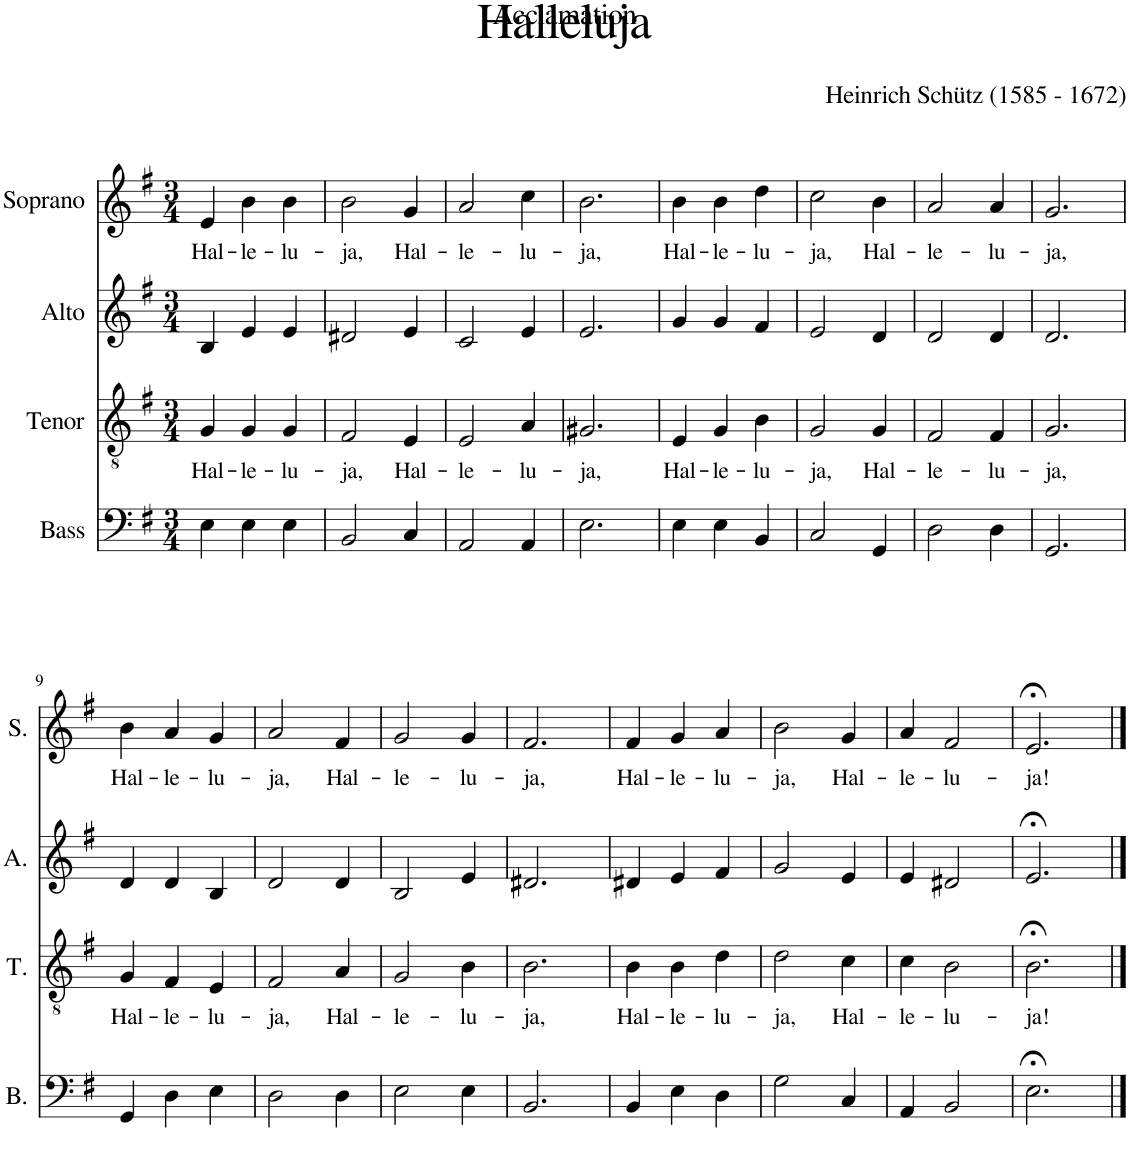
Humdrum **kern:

**kern	**kern	**text	**kern	**kern	**text
*part4	*part3	*part3	*part2	*part1	*part1
*staff4	*staff3	*staff3	*staff2	*staff1	*staff1
*I"Bass	*I"Tenor	*	*I"Alto	*I"Soprano	*
*I'B.	*I'T.	*	*I'A.	*I'S.	*
*clefF4	*clefGv2	*	*clefG2	*clefG2	*
*k[f#]	*k[f#]	*	*k[f#]	*k[f#]	*
*M3/4	*M3/4	*	*M3/4	*M3/4	*
=1	=1	=1	=1	=1	=1
!	!	!LO:LY:b	!	!	!LO:LY:b
4E\	4G/	Hal-	4B/	4e/	Hal-
!	!	!LO:LY:b	!	!	!LO:LY:b
4E\	4G/	-le-	4e/	4b\	-le-
!	!	!LO:LY:b	!	!	!LO:LY:b
4E\	4G/	-lu-	4e/	4b\	-lu-
=2	=2	=2	=2	=2	=2
!	!	!LO:LY:b	!	!	!LO:LY:b
2BB/	2F#/	-ja,	2d#X/	2b\	-ja,
!	!	!LO:LY:b	!	!	!LO:LY:b
4C/	4E/	Hal-	4e/	4g/	Hal-
=3	=3	=3	=3	=3	=3
!	!	!LO:LY:b	!	!	!LO:LY:b
2AA/	2E/	-le-	2c/	2a/	-le-
!	!	!LO:LY:b	!	!	!LO:LY:b
4AA/	4A/	-lu-	4e/	4cc\	-lu-
=4	=4	=4	=4	=4	=4
!	!	!LO:LY:b	!	!	!LO:LY:b
2.E\	2.G#X/	-ja,	2.e/	2.b\	-ja,
=5	=5	=5	=5	=5	=5
!	!	!LO:LY:b	!	!	!LO:LY:b
4E\	4E/	Hal-	4g/	4b\	Hal-
!	!	!LO:LY:b	!	!	!LO:LY:b
4E\	4G/	-le-	4g/	4b\	-le-
!	!	!LO:LY:b	!	!	!LO:LY:b
4BB/	4B\	-lu-	4f#/	4dd\	-lu-
=6	=6	=6	=6	=6	=6
!	!	!LO:LY:b	!	!	!LO:LY:b
2C/	2G/	-ja,	2e/	2cc\	-ja,
!	!	!LO:LY:b	!	!	!LO:LY:b
4GG/	4G/	Hal-	4d/	4b\	Hal-
=7	=7	=7	=7	=7	=7
!	!	!LO:LY:b	!	!	!LO:LY:b
2D\	2F#/	-le-	2d/	2a/	-le-
!	!	!LO:LY:b	!	!	!LO:LY:b
4D\	4F#/	-lu-	4d/	4a/	-lu-
=8	=8	=8	=8	=8	=8
!	!	!LO:LY:b	!	!	!LO:LY:b
2.GG/	2.G/	-ja,	2.d/	2.g/	-ja,
!!LO:LB:g=z
=9	=9	=9	=9	=9	=9
!	!	!LO:LY:b	!	!	!LO:LY:b
4GG/	4G/	Hal-	4d/	4b\	Hal-
!	!	!LO:LY:b	!	!	!LO:LY:b
4D\	4F#/	-le-	4d/	4a/	-le-
!	!	!LO:LY:b	!	!	!LO:LY:b
4E\	4E/	-lu-	4B/	4g/	-lu-
=10	=10	=10	=10	=10	=10
!	!	!LO:LY:b	!	!	!LO:LY:b
2D\	2F#/	-ja,	2d/	2a/	-ja,
!	!	!LO:LY:b	!	!	!LO:LY:b
4D\	4A/	Hal-	4d/	4f#/	Hal-
=11	=11	=11	=11	=11	=11
!	!	!LO:LY:b	!	!	!LO:LY:b
2E\	2G/	-le-	2B/	2g/	-le-
!	!	!LO:LY:b	!	!	!LO:LY:b
4E\	4B\	-lu-	4e/	4g/	-lu-
=12	=12	=12	=12	=12	=12
!	!	!LO:LY:b	!	!	!LO:LY:b
2.BB/	2.B\	-ja,	2.d#X/	2.f#/	-ja,
=13	=13	=13	=13	=13	=13
!	!	!LO:LY:b	!	!	!LO:LY:b
4BB/	4B\	Hal-	4d#X/	4f#/	Hal-
!	!	!LO:LY:b	!	!	!LO:LY:b
4E\	4B\	-le-	4e/	4g/	-le-
!	!	!LO:LY:b	!	!	!LO:LY:b
4D\	4d\	-lu-	4f#/	4a/	-lu-
=14	=14	=14	=14	=14	=14
!	!	!LO:LY:b	!	!	!LO:LY:b
2G\	2d\	-ja,	2g/	2b\	-ja,
!	!	!LO:LY:b	!	!	!LO:LY:b
4C/	4c\	Hal-	4e/	4g/	Hal-
=15	=15	=15	=15	=15	=15
!	!	!LO:LY:b	!	!	!LO:LY:b
4AA/	4c\	-le-	4e/	4a/	-le-
!	!	!LO:LY:b	!	!	!LO:LY:b
2BB/	2B\	-lu-	2d#X/	2f#/	-lu-
=16	=16	=16	=16	=16	=16
!	!	!LO:LY:b	!	!	!LO:LY:b
2.E;<\	2.B;<\	-ja!	2.e;</	2.e;</	-ja!
==	==	==	==	==	==
*-	*-	*-	*-	*-	*-
